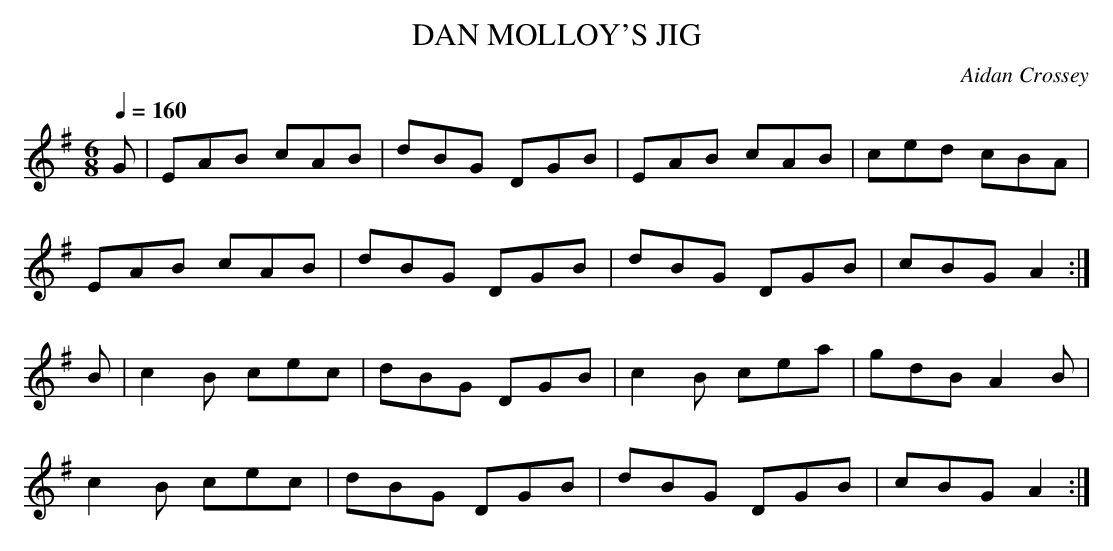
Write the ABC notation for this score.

X:1
T:DAN MOLLOY'S JIG
C:Aidan Crossey
Q:1/4=160
M:6/8
L:1/8
K:A Dorian
G|EAB cAB|dBG DGB|EAB cAB|ced cBA|
EAB cAB|dBG DGB|dBG DGB|cBG A2 :|
B|c2B cec|dBG DGB|c2B cea|gdB A2B|
c2B cec|dBG DGB|dBG DGB|cBG A2:|
